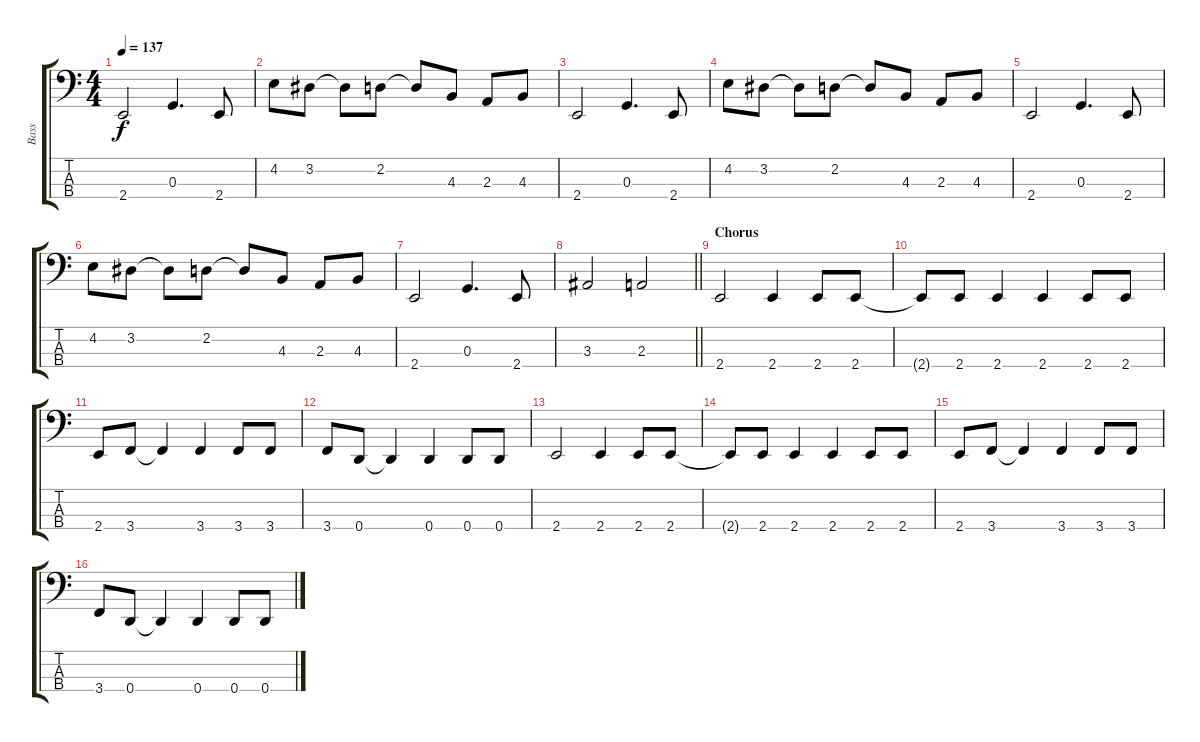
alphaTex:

\track ("Bass" "Bass") {instrument electricbassfinger}
\staff {score tabs}
\tuning (F2 C2 G1 D1) {hide}
\ts (4 4)
\tempo 137
\clef f4
\ks c
2.4.2{dy f} 0.3.4{d} 2.4.8 |
4.2.8 3.2.8 3.2{t}.8 2.2.8 2.2{t}.8 4.3.8 2.3.8 4.3.8 |
2.4.2 0.3.4{d} 2.4.8 |
4.2.8 3.2.8 3.2{t}.8 2.2.8 2.2{t}.8 4.3.8 2.3.8 4.3.8 |
2.4.2 0.3.4{d} 2.4.8 |
4.2.8 3.2.8 3.2{t}.8 2.2.8 2.2{t}.8 4.3.8 2.3.8 4.3.8 |
2.4.2 0.3.4{d} 2.4.8 |
\barLineRight lightlight
3.3.2 2.3.2 |
\section ("" "Chorus")
2.4.2 2.4.4 2.4.8 2.4.8 |
2.4{t}.8 2.4.8 2.4.4 2.4.4 2.4.8 2.4.8 |
2.4.8 3.4.8 3.4{t}.4 3.4.4 3.4.8 3.4.8 |
3.4.8 0.4.8 0.4{t}.4 0.4.4 0.4.8 0.4.8 |
2.4.2 2.4.4 2.4.8 2.4.8 |
2.4{t}.8 2.4.8 2.4.4 2.4.4 2.4.8 2.4.8 |
2.4.8 3.4.8 3.4{t}.4 3.4.4 3.4.8 3.4.8 |
3.4.8 0.4.8 0.4{t}.4 0.4.4 0.4.8 0.4.8
